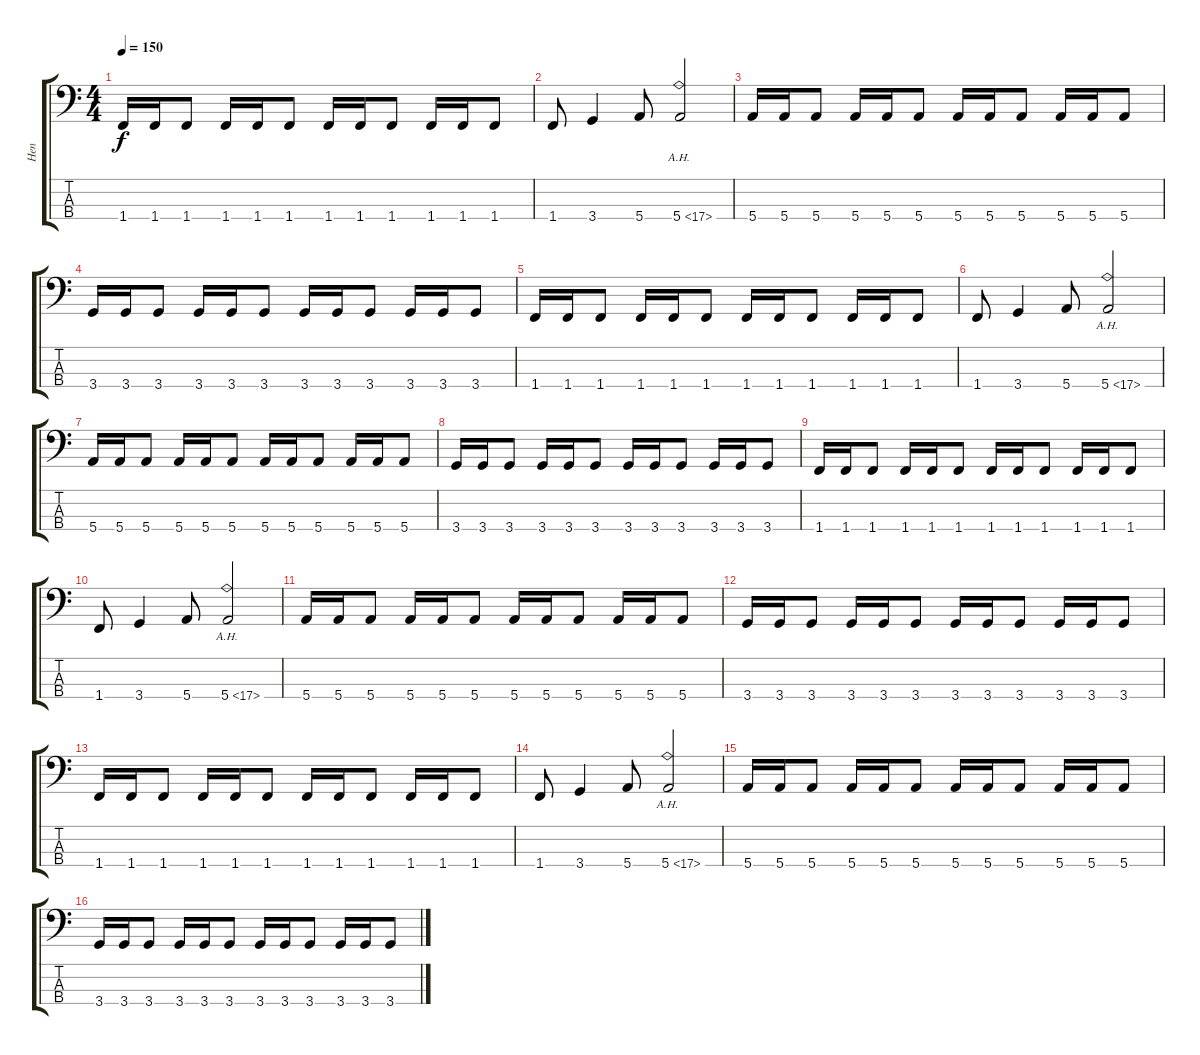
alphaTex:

\track ("Hen" "Hen") {instrument electricbassfinger}
\staff {score tabs}
\tuning (G2 D2 A1 E1) {hide}
\ts (4 4)
\tempo 150
\clef f4
\ks c
1.4.16{dy f} 1.4.16 1.4.8 1.4.16 1.4.16 1.4.8 1.4.16 1.4.16 1.4.8 1.4.16 1.4.16 1.4.8 |
1.4.8 3.4.4 5.4.8 5.4{ah 12}.2 |
5.4.16 5.4.16 5.4.8 5.4.16 5.4.16 5.4.8 5.4.16 5.4.16 5.4.8 5.4.16 5.4.16 5.4.8 |
3.4.16 3.4.16 3.4.8 3.4.16 3.4.16 3.4.8 3.4.16 3.4.16 3.4.8 3.4.16 3.4.16 3.4.8 |
1.4.16 1.4.16 1.4.8 1.4.16 1.4.16 1.4.8 1.4.16 1.4.16 1.4.8 1.4.16 1.4.16 1.4.8 |
1.4.8 3.4.4 5.4.8 5.4{ah 12}.2 |
5.4.16 5.4.16 5.4.8 5.4.16 5.4.16 5.4.8 5.4.16 5.4.16 5.4.8 5.4.16 5.4.16 5.4.8 |
3.4.16 3.4.16 3.4.8 3.4.16 3.4.16 3.4.8 3.4.16 3.4.16 3.4.8 3.4.16 3.4.16 3.4.8 |
1.4.16 1.4.16 1.4.8 1.4.16 1.4.16 1.4.8 1.4.16 1.4.16 1.4.8 1.4.16 1.4.16 1.4.8 |
1.4.8 3.4.4 5.4.8 5.4{ah 12}.2 |
5.4.16 5.4.16 5.4.8 5.4.16 5.4.16 5.4.8 5.4.16 5.4.16 5.4.8 5.4.16 5.4.16 5.4.8 |
3.4.16 3.4.16 3.4.8 3.4.16 3.4.16 3.4.8 3.4.16 3.4.16 3.4.8 3.4.16 3.4.16 3.4.8 |
1.4.16 1.4.16 1.4.8 1.4.16 1.4.16 1.4.8 1.4.16 1.4.16 1.4.8 1.4.16 1.4.16 1.4.8 |
1.4.8 3.4.4 5.4.8 5.4{ah 12}.2 |
5.4.16 5.4.16 5.4.8 5.4.16 5.4.16 5.4.8 5.4.16 5.4.16 5.4.8 5.4.16 5.4.16 5.4.8 |
3.4.16 3.4.16 3.4.8 3.4.16 3.4.16 3.4.8 3.4.16 3.4.16 3.4.8 3.4.16 3.4.16 3.4.8
